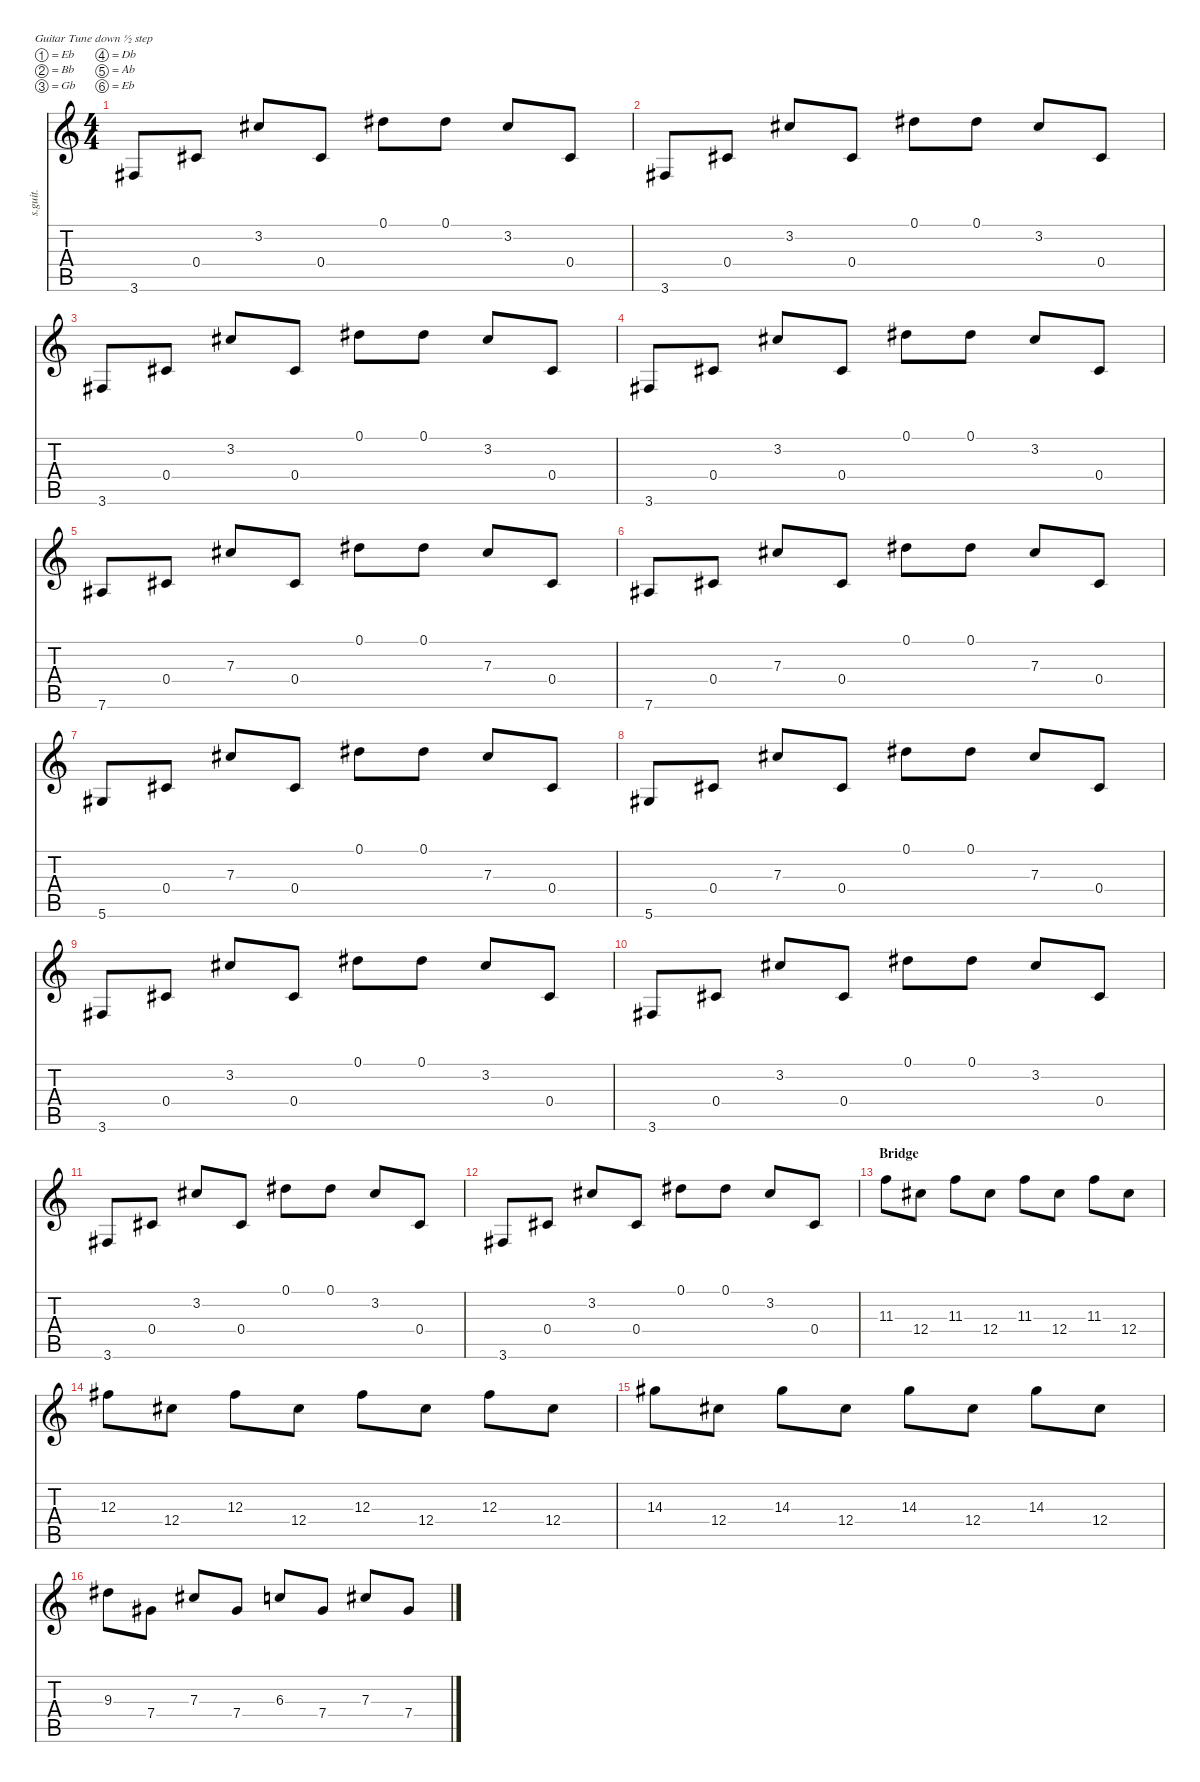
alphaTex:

\defaultSystemsLayout 4
\hideDynamics
\bracketExtendMode nobrackets
\track ("Dave Keuning - Lead Guitar (Right)" "s.guit.") {instrument distortionguitar}
\staff {score tabs}
\tuning (Eb4 Bb3 Gb3 Db3 Ab2 Eb2)
\ts (4 4)
\tempo (148 hide)
\clef g2
\ks c
3.6{acc #}.8{lyrics (0 "") lyrics (1 "") lyrics (2 "") lyrics (3 "") lyrics (4 "") dy f} 0.4{acc #}.8{lyrics (0 "") lyrics (1 "") lyrics (2 "") lyrics (3 "") lyrics (4 "")} 3.2{acc #}.8{lyrics (0 "") lyrics (1 "") lyrics (2 "") lyrics (3 "") lyrics (4 "")} 0.4{acc #}.8{lyrics (0 "") lyrics (1 "") lyrics (2 "") lyrics (3 "") lyrics (4 "")} 0.1{acc #}.8{lyrics (0 "") lyrics (1 "") lyrics (2 "") lyrics (3 "") lyrics (4 "")} 0.1{acc #}.8{lyrics (0 "") lyrics (1 "") lyrics (2 "") lyrics (3 "") lyrics (4 "")} 3.2{acc #}.8{lyrics (0 "") lyrics (1 "") lyrics (2 "") lyrics (3 "") lyrics (4 "")} 0.4{acc #}.8{lyrics (0 "") lyrics (1 "") lyrics (2 "") lyrics (3 "") lyrics (4 "")} |
3.6{acc #}.8{lyrics (0 "") lyrics (1 "") lyrics (2 "") lyrics (3 "") lyrics (4 "")} 0.4{acc #}.8{lyrics (0 "") lyrics (1 "") lyrics (2 "") lyrics (3 "") lyrics (4 "")} 3.2{acc #}.8{lyrics (0 "") lyrics (1 "") lyrics (2 "") lyrics (3 "") lyrics (4 "")} 0.4{acc #}.8{lyrics (0 "") lyrics (1 "") lyrics (2 "") lyrics (3 "") lyrics (4 "")} 0.1{acc #}.8{lyrics (0 "") lyrics (1 "") lyrics (2 "") lyrics (3 "") lyrics (4 "")} 0.1{acc #}.8{lyrics (0 "") lyrics (1 "") lyrics (2 "") lyrics (3 "") lyrics (4 "")} 3.2{acc #}.8{lyrics (0 "") lyrics (1 "") lyrics (2 "") lyrics (3 "") lyrics (4 "")} 0.4{acc #}.8{lyrics (0 "") lyrics (1 "") lyrics (2 "") lyrics (3 "") lyrics (4 "")} |
3.6{acc #}.8{lyrics (0 "") lyrics (1 "") lyrics (2 "") lyrics (3 "") lyrics (4 "")} 0.4{acc #}.8{lyrics (0 "") lyrics (1 "") lyrics (2 "") lyrics (3 "") lyrics (4 "")} 3.2{acc #}.8{lyrics (0 "") lyrics (1 "") lyrics (2 "") lyrics (3 "") lyrics (4 "")} 0.4{acc #}.8{lyrics (0 "") lyrics (1 "") lyrics (2 "") lyrics (3 "") lyrics (4 "")} 0.1{acc #}.8{lyrics (0 "") lyrics (1 "") lyrics (2 "") lyrics (3 "") lyrics (4 "")} 0.1{acc #}.8{lyrics (0 "") lyrics (1 "") lyrics (2 "") lyrics (3 "") lyrics (4 "")} 3.2{acc #}.8{lyrics (0 "") lyrics (1 "") lyrics (2 "") lyrics (3 "") lyrics (4 "")} 0.4{acc #}.8{lyrics (0 "") lyrics (1 "") lyrics (2 "") lyrics (3 "") lyrics (4 "")} |
3.6{acc #}.8{lyrics (0 "") lyrics (1 "") lyrics (2 "") lyrics (3 "") lyrics (4 "")} 0.4{acc #}.8{lyrics (0 "") lyrics (1 "") lyrics (2 "") lyrics (3 "") lyrics (4 "")} 3.2{acc #}.8{lyrics (0 "") lyrics (1 "") lyrics (2 "") lyrics (3 "") lyrics (4 "")} 0.4{acc #}.8{lyrics (0 "") lyrics (1 "") lyrics (2 "") lyrics (3 "") lyrics (4 "")} 0.1{acc #}.8{lyrics (0 "") lyrics (1 "") lyrics (2 "") lyrics (3 "") lyrics (4 "")} 0.1{acc #}.8{lyrics (0 "") lyrics (1 "") lyrics (2 "") lyrics (3 "") lyrics (4 "")} 3.2{acc #}.8{lyrics (0 "") lyrics (1 "") lyrics (2 "") lyrics (3 "") lyrics (4 "")} 0.4{acc #}.8{lyrics (0 "") lyrics (1 "") lyrics (2 "") lyrics (3 "") lyrics (4 "")} |
7.6{acc #}.8{lyrics (0 "") lyrics (1 "") lyrics (2 "") lyrics (3 "") lyrics (4 "")} 0.4{acc #}.8{lyrics (0 "") lyrics (1 "") lyrics (2 "") lyrics (3 "") lyrics (4 "")} 7.3{acc #}.8{lyrics (0 "") lyrics (1 "") lyrics (2 "") lyrics (3 "") lyrics (4 "")} 0.4{acc #}.8{lyrics (0 "") lyrics (1 "") lyrics (2 "") lyrics (3 "") lyrics (4 "")} 0.1{acc #}.8{lyrics (0 "") lyrics (1 "") lyrics (2 "") lyrics (3 "") lyrics (4 "")} 0.1{acc #}.8{lyrics (0 "") lyrics (1 "") lyrics (2 "") lyrics (3 "") lyrics (4 "")} 7.3{acc #}.8{lyrics (0 "") lyrics (1 "") lyrics (2 "") lyrics (3 "") lyrics (4 "")} 0.4{acc #}.8{lyrics (0 "") lyrics (1 "") lyrics (2 "") lyrics (3 "") lyrics (4 "")} |
7.6{acc #}.8{lyrics (0 "") lyrics (1 "") lyrics (2 "") lyrics (3 "") lyrics (4 "")} 0.4{acc #}.8{lyrics (0 "") lyrics (1 "") lyrics (2 "") lyrics (3 "") lyrics (4 "")} 7.3{acc #}.8{lyrics (0 "") lyrics (1 "") lyrics (2 "") lyrics (3 "") lyrics (4 "")} 0.4{acc #}.8{lyrics (0 "") lyrics (1 "") lyrics (2 "") lyrics (3 "") lyrics (4 "")} 0.1{acc #}.8{lyrics (0 "") lyrics (1 "") lyrics (2 "") lyrics (3 "") lyrics (4 "")} 0.1{acc #}.8{lyrics (0 "") lyrics (1 "") lyrics (2 "") lyrics (3 "") lyrics (4 "")} 7.3{acc #}.8{lyrics (0 "") lyrics (1 "") lyrics (2 "") lyrics (3 "") lyrics (4 "")} 0.4{acc #}.8{lyrics (0 "") lyrics (1 "") lyrics (2 "") lyrics (3 "") lyrics (4 "")} |
5.6{acc #}.8{lyrics (0 "") lyrics (1 "") lyrics (2 "") lyrics (3 "") lyrics (4 "")} 0.4{acc #}.8{lyrics (0 "") lyrics (1 "") lyrics (2 "") lyrics (3 "") lyrics (4 "")} 7.3{acc #}.8{lyrics (0 "") lyrics (1 "") lyrics (2 "") lyrics (3 "") lyrics (4 "")} 0.4{acc #}.8{lyrics (0 "") lyrics (1 "") lyrics (2 "") lyrics (3 "") lyrics (4 "")} 0.1{acc #}.8{lyrics (0 "") lyrics (1 "") lyrics (2 "") lyrics (3 "") lyrics (4 "")} 0.1{acc #}.8{lyrics (0 "") lyrics (1 "") lyrics (2 "") lyrics (3 "") lyrics (4 "")} 7.3{acc #}.8{lyrics (0 "") lyrics (1 "") lyrics (2 "") lyrics (3 "") lyrics (4 "")} 0.4{acc #}.8{lyrics (0 "") lyrics (1 "") lyrics (2 "") lyrics (3 "") lyrics (4 "")} |
5.6{acc #}.8{lyrics (0 "") lyrics (1 "") lyrics (2 "") lyrics (3 "") lyrics (4 "")} 0.4{acc #}.8{lyrics (0 "") lyrics (1 "") lyrics (2 "") lyrics (3 "") lyrics (4 "")} 7.3{acc #}.8{lyrics (0 "") lyrics (1 "") lyrics (2 "") lyrics (3 "") lyrics (4 "")} 0.4{acc #}.8{lyrics (0 "") lyrics (1 "") lyrics (2 "") lyrics (3 "") lyrics (4 "")} 0.1{acc #}.8{lyrics (0 "") lyrics (1 "") lyrics (2 "") lyrics (3 "") lyrics (4 "")} 0.1{acc #}.8{lyrics (0 "") lyrics (1 "") lyrics (2 "") lyrics (3 "") lyrics (4 "")} 7.3{acc #}.8{lyrics (0 "") lyrics (1 "") lyrics (2 "") lyrics (3 "") lyrics (4 "")} 0.4{acc #}.8{lyrics (0 "") lyrics (1 "") lyrics (2 "") lyrics (3 "") lyrics (4 "")} |
3.6{acc #}.8{lyrics (0 "") lyrics (1 "") lyrics (2 "") lyrics (3 "") lyrics (4 "")} 0.4{acc #}.8{lyrics (0 "") lyrics (1 "") lyrics (2 "") lyrics (3 "") lyrics (4 "")} 3.2{acc #}.8{lyrics (0 "") lyrics (1 "") lyrics (2 "") lyrics (3 "") lyrics (4 "")} 0.4{acc #}.8{lyrics (0 "") lyrics (1 "") lyrics (2 "") lyrics (3 "") lyrics (4 "")} 0.1{acc #}.8{lyrics (0 "") lyrics (1 "") lyrics (2 "") lyrics (3 "") lyrics (4 "")} 0.1{acc #}.8{lyrics (0 "") lyrics (1 "") lyrics (2 "") lyrics (3 "") lyrics (4 "")} 3.2{acc #}.8{lyrics (0 "") lyrics (1 "") lyrics (2 "") lyrics (3 "") lyrics (4 "")} 0.4{acc #}.8{lyrics (0 "") lyrics (1 "") lyrics (2 "") lyrics (3 "") lyrics (4 "")} |
3.6{acc #}.8{lyrics (0 "") lyrics (1 "") lyrics (2 "") lyrics (3 "") lyrics (4 "")} 0.4{acc #}.8{lyrics (0 "") lyrics (1 "") lyrics (2 "") lyrics (3 "") lyrics (4 "")} 3.2{acc #}.8{lyrics (0 "") lyrics (1 "") lyrics (2 "") lyrics (3 "") lyrics (4 "")} 0.4{acc #}.8{lyrics (0 "") lyrics (1 "") lyrics (2 "") lyrics (3 "") lyrics (4 "")} 0.1{acc #}.8{lyrics (0 "") lyrics (1 "") lyrics (2 "") lyrics (3 "") lyrics (4 "")} 0.1{acc #}.8{lyrics (0 "") lyrics (1 "") lyrics (2 "") lyrics (3 "") lyrics (4 "")} 3.2{acc #}.8{lyrics (0 "") lyrics (1 "") lyrics (2 "") lyrics (3 "") lyrics (4 "")} 0.4{acc #}.8{lyrics (0 "") lyrics (1 "") lyrics (2 "") lyrics (3 "") lyrics (4 "")} |
3.6{acc #}.8{lyrics (0 "") lyrics (1 "") lyrics (2 "") lyrics (3 "") lyrics (4 "")} 0.4{acc #}.8{lyrics (0 "") lyrics (1 "") lyrics (2 "") lyrics (3 "") lyrics (4 "")} 3.2{acc #}.8{lyrics (0 "") lyrics (1 "") lyrics (2 "") lyrics (3 "") lyrics (4 "")} 0.4{acc #}.8{lyrics (0 "") lyrics (1 "") lyrics (2 "") lyrics (3 "") lyrics (4 "")} 0.1{acc #}.8{lyrics (0 "") lyrics (1 "") lyrics (2 "") lyrics (3 "") lyrics (4 "")} 0.1{acc #}.8{lyrics (0 "") lyrics (1 "") lyrics (2 "") lyrics (3 "") lyrics (4 "")} 3.2{acc #}.8{lyrics (0 "") lyrics (1 "") lyrics (2 "") lyrics (3 "") lyrics (4 "")} 0.4{acc #}.8{lyrics (0 "") lyrics (1 "") lyrics (2 "") lyrics (3 "") lyrics (4 "")} |
3.6{acc #}.8{lyrics (0 "") lyrics (1 "") lyrics (2 "") lyrics (3 "") lyrics (4 "")} 0.4{acc #}.8{lyrics (0 "") lyrics (1 "") lyrics (2 "") lyrics (3 "") lyrics (4 "")} 3.2{acc #}.8{lyrics (0 "") lyrics (1 "") lyrics (2 "") lyrics (3 "") lyrics (4 "")} 0.4{acc #}.8{lyrics (0 "") lyrics (1 "") lyrics (2 "") lyrics (3 "") lyrics (4 "")} 0.1{acc #}.8{lyrics (0 "") lyrics (1 "") lyrics (2 "") lyrics (3 "") lyrics (4 "")} 0.1{acc #}.8{lyrics (0 "") lyrics (1 "") lyrics (2 "") lyrics (3 "") lyrics (4 "")} 3.2{acc #}.8{lyrics (0 "") lyrics (1 "") lyrics (2 "") lyrics (3 "") lyrics (4 "")} 0.4{acc #}.8{lyrics (0 "") lyrics (1 "") lyrics (2 "") lyrics (3 "") lyrics (4 "")} |
\section ("" "Bridge")
11.3.8{lyrics (0 "") lyrics (1 "") lyrics (2 "") lyrics (3 "") lyrics (4 "")} 12.4{acc #}.8{lyrics (0 "") lyrics (1 "") lyrics (2 "") lyrics (3 "") lyrics (4 "")} 11.3.8{lyrics (0 "") lyrics (1 "") lyrics (2 "") lyrics (3 "") lyrics (4 "")} 12.4{acc #}.8{lyrics (0 "") lyrics (1 "") lyrics (2 "") lyrics (3 "") lyrics (4 "")} 11.3.8{lyrics (0 "") lyrics (1 "") lyrics (2 "") lyrics (3 "") lyrics (4 "")} 12.4{acc #}.8{lyrics (0 "") lyrics (1 "") lyrics (2 "") lyrics (3 "") lyrics (4 "")} 11.3.8{lyrics (0 "") lyrics (1 "") lyrics (2 "") lyrics (3 "") lyrics (4 "")} 12.4{acc #}.8{lyrics (0 "") lyrics (1 "") lyrics (2 "") lyrics (3 "") lyrics (4 "")} |
12.3{acc #}.8{lyrics (0 "") lyrics (1 "") lyrics (2 "") lyrics (3 "") lyrics (4 "")} 12.4{acc #}.8{lyrics (0 "") lyrics (1 "") lyrics (2 "") lyrics (3 "") lyrics (4 "")} 12.3{acc #}.8{lyrics (0 "") lyrics (1 "") lyrics (2 "") lyrics (3 "") lyrics (4 "")} 12.4{acc #}.8{lyrics (0 "") lyrics (1 "") lyrics (2 "") lyrics (3 "") lyrics (4 "")} 12.3{acc #}.8{lyrics (0 "") lyrics (1 "") lyrics (2 "") lyrics (3 "") lyrics (4 "")} 12.4{acc #}.8{lyrics (0 "") lyrics (1 "") lyrics (2 "") lyrics (3 "") lyrics (4 "")} 12.3{acc #}.8{lyrics (0 "") lyrics (1 "") lyrics (2 "") lyrics (3 "") lyrics (4 "")} 12.4{acc #}.8{lyrics (0 "") lyrics (1 "") lyrics (2 "") lyrics (3 "") lyrics (4 "")} |
14.3{acc #}.8{lyrics (0 "") lyrics (1 "") lyrics (2 "") lyrics (3 "") lyrics (4 "")} 12.4{acc #}.8{lyrics (0 "") lyrics (1 "") lyrics (2 "") lyrics (3 "") lyrics (4 "")} 14.3{acc #}.8{lyrics (0 "") lyrics (1 "") lyrics (2 "") lyrics (3 "") lyrics (4 "")} 12.4{acc #}.8{lyrics (0 "") lyrics (1 "") lyrics (2 "") lyrics (3 "") lyrics (4 "")} 14.3{acc #}.8{lyrics (0 "") lyrics (1 "") lyrics (2 "") lyrics (3 "") lyrics (4 "")} 12.4{acc #}.8{lyrics (0 "") lyrics (1 "") lyrics (2 "") lyrics (3 "") lyrics (4 "")} 14.3{acc #}.8{lyrics (0 "") lyrics (1 "") lyrics (2 "") lyrics (3 "") lyrics (4 "")} 12.4{acc #}.8{lyrics (0 "") lyrics (1 "") lyrics (2 "") lyrics (3 "") lyrics (4 "")} |
9.3{acc #}.8{lyrics (0 "") lyrics (1 "") lyrics (2 "") lyrics (3 "") lyrics (4 "")} 7.4{acc #}.8{lyrics (0 "") lyrics (1 "") lyrics (2 "") lyrics (3 "") lyrics (4 "")} 7.3{acc #}.8{lyrics (0 "") lyrics (1 "") lyrics (2 "") lyrics (3 "") lyrics (4 "")} 7.4{acc #}.8{lyrics (0 "") lyrics (1 "") lyrics (2 "") lyrics (3 "") lyrics (4 "")} 6.3.8{lyrics (0 "") lyrics (1 "") lyrics (2 "") lyrics (3 "") lyrics (4 "")} 7.4{acc #}.8{lyrics (0 "") lyrics (1 "") lyrics (2 "") lyrics (3 "") lyrics (4 "")} 7.3{acc #}.8{lyrics (0 "") lyrics (1 "") lyrics (2 "") lyrics (3 "") lyrics (4 "")} 7.4{acc #}.8{lyrics (0 "") lyrics (1 "") lyrics (2 "") lyrics (3 "") lyrics (4 "")}
